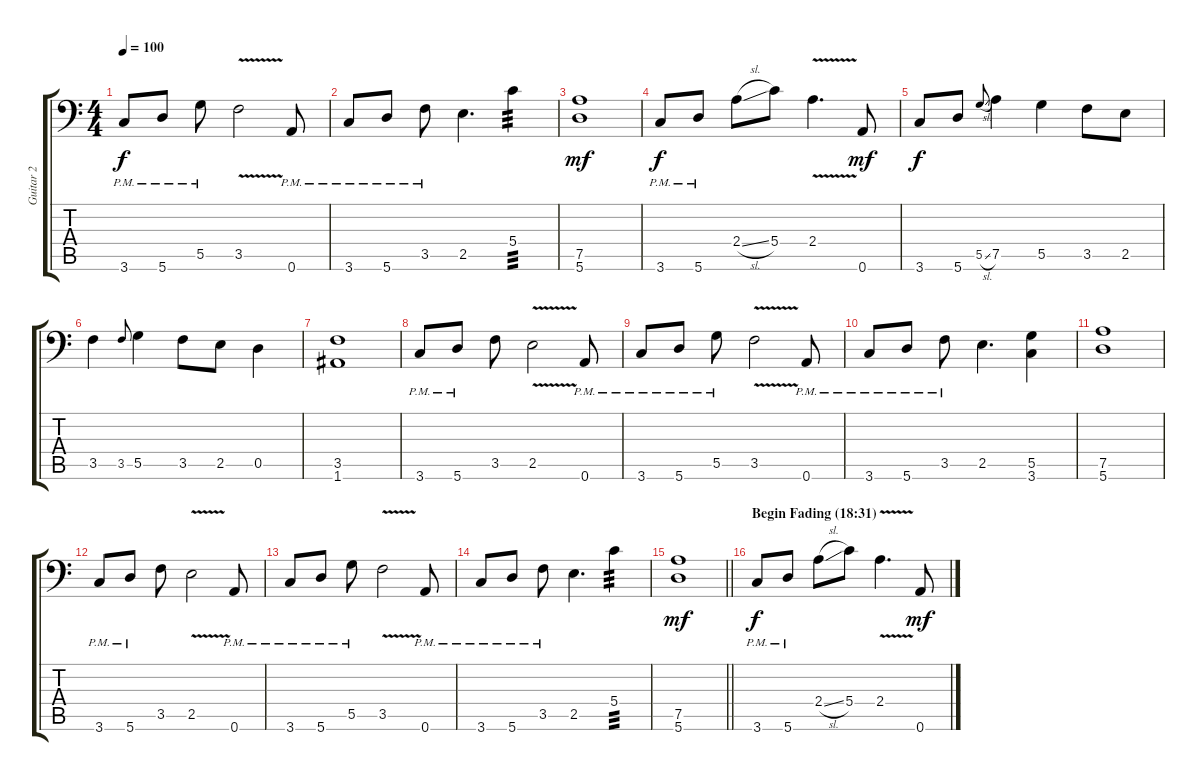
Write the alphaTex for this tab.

\track ("Guitar 2" "Guitar 2") {instrument distortionguitar}
\staff {score tabs}
\tuning (A3 E3 C3 G2 D2 A1) {hide}
\ts (4 4)
\tempo 100
\clef f4
\ks c
3.6{pm}.8{dy f} 5.6{pm}.8 5.5{pm}.8 3.5{v}.2 0.6{pm}.8 |
3.6{pm}.8 5.6{pm}.8 3.5{pm}.8 2.5.4{d} 5.4.4{tp 3} |
(7.5 5.6).1{dy mf} |
3.6{pm}.8{dy f} 5.6{pm}.8 2.4{sl}.8 5.4.8 2.4{v}.4{d} 0.6.8{dy mf} |
3.6.8{dy f} 5.6.8 5.5{sl}.8{gr onbeat} 7.5.4 5.5.4 3.5.8 2.5.8 |
3.5.4 3.5.8{gr onbeat} 5.5.4 3.5.8 2.5.8 0.5.4 |
(3.5 1.6).1 |
3.6{pm}.8 5.6{pm}.8 3.5.8 2.5{v}.2 0.6{pm}.8 |
3.6{pm}.8 5.6{pm}.8 5.5{pm}.8 3.5{v}.2 0.6{pm}.8 |
3.6{pm}.8 5.6{pm}.8 3.5{pm}.8 2.5.4{d} (5.5 3.6).4 |
(7.5 5.6).1 |
3.6{pm}.8 5.6{pm}.8 3.5.8 2.5{v}.2 0.6{pm}.8 |
3.6{pm}.8 5.6{pm}.8 5.5{pm}.8 3.5{v}.2 0.6{pm}.8 |
3.6{pm}.8 5.6{pm}.8 3.5{pm}.8 2.5.4{d} 5.4.4{tp 3} |
\barLineRight lightlight
(7.5 5.6).1{dy mf} |
\section ("" "Begin Fading (18:31)")
3.6{pm}.8{dy f volume 14} 5.6{pm}.8 2.4{sl}.8 5.4.8 2.4{v}.4{d} 0.6.8{dy mf}
